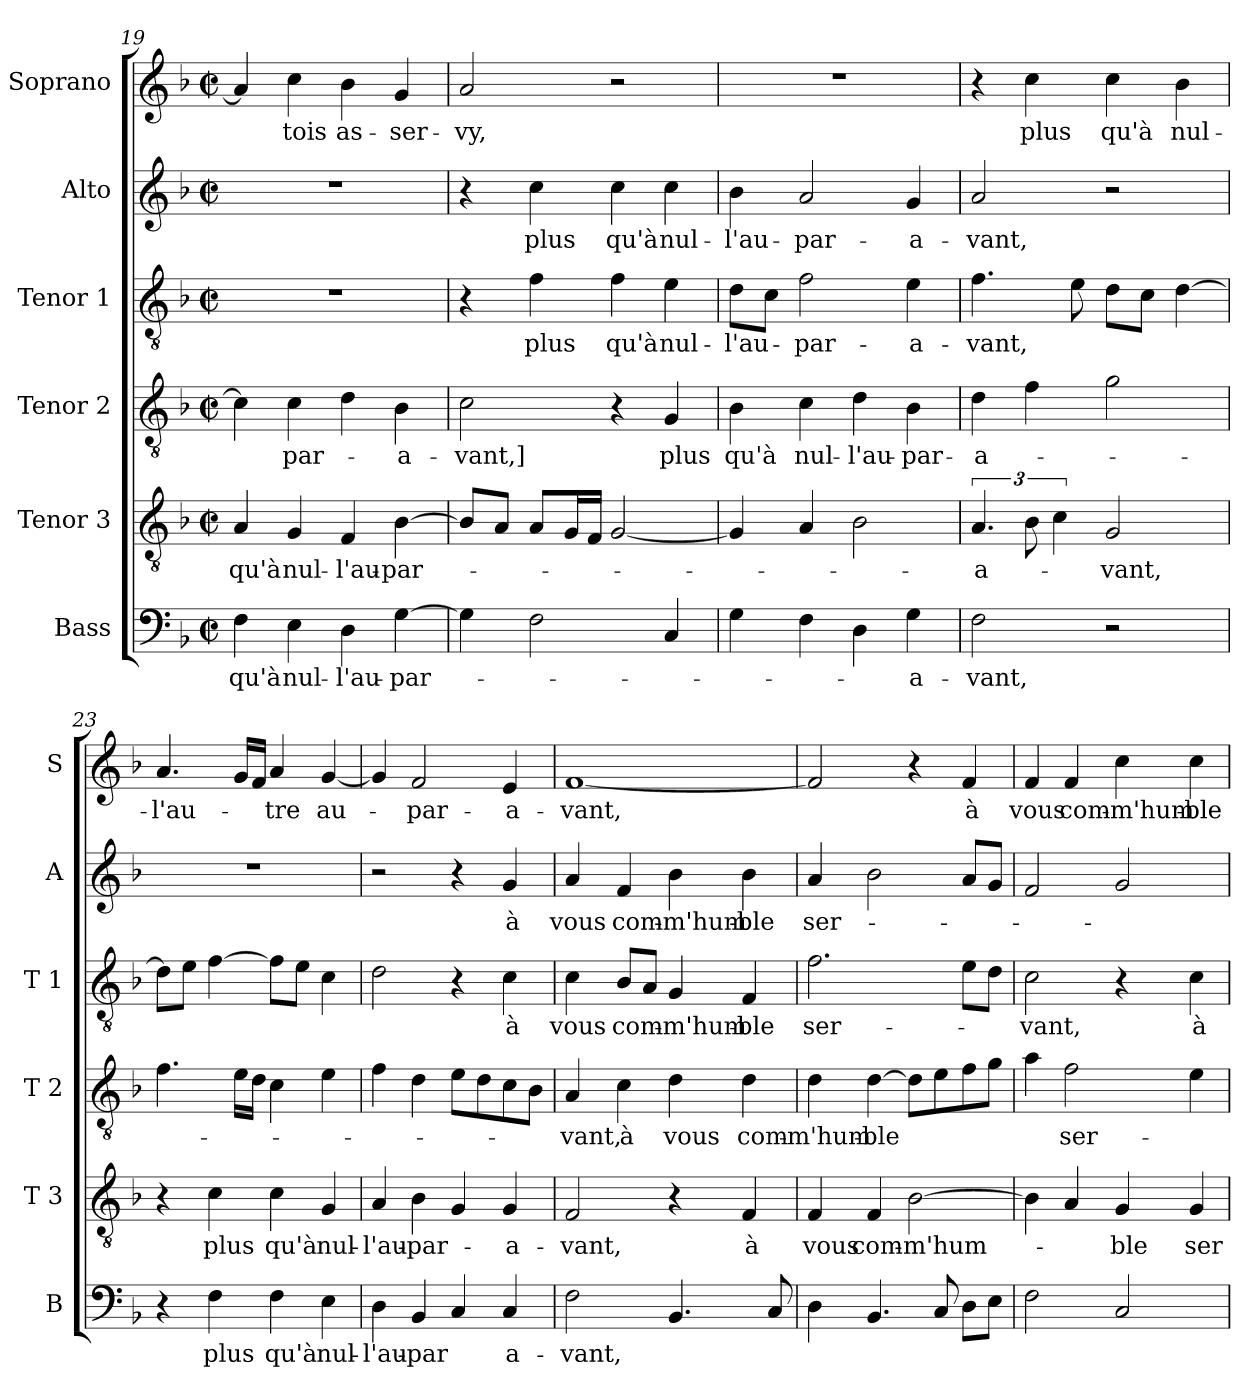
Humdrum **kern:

**kern	**text	**kern	**text	**kern	**text	**kern	**text	**kern	**text	**kern	**text
*part6	*part6	*part5	*part5	*part4	*part4	*part3	*part3	*part2	*part2	*part1	*part1
*staff6	*staff6	*staff5	*staff5	*staff4	*staff4	*staff3	*staff3	*staff2	*staff2	*staff1	*staff1
*I"Bass	*	*I"Tenor 3	*	*I"Tenor 2	*	*I"Tenor 1	*	*I"Alto	*	*I"Soprano	*
*I'B	*	*I'T 3	*	*I'T 2	*	*I'T 1	*	*I'A	*	*I'S	*
*clefF4	*	*clefGv2	*	*clefGv2	*	*clefGv2	*	*clefG2	*	*clefG2	*
*k[b-]	*	*k[b-]	*	*k[b-]	*	*k[b-]	*	*k[b-]	*	*k[b-]	*
*F:	*	*F:	*	*F:	*	*F:	*	*F:	*	*F:	*
*M2/2	*	*M2/2	*	*M2/2	*	*M2/2	*	*M2/2	*	*M2/2	*
*met(c|)	*	*met(c|)	*	*met(c|)	*	*met(c|)	*	*met(c|)	*	*met(c|)	*
=19	=19	=19	=19	=19	=19	=19	=19	=19	=19	=19	=19
4F\	qu'à	4A/	qu'à	4c\]	.	1r	.	1r	.	4a/]	.
4E\	nul-	4G/	nul-	4c\	-par-	.	.	.	.	4cc\	-tois
4D\	-l'au-	4F/	-l'au-	4d\	.	.	.	.	.	4b-\	as-
[4G\	-par-	[4B-\	-par-	4B-\	-a-	.	.	.	.	4g/	-ser-
=20	=20	=20	=20	=20	=20	=20	=20	=20	=20	=20	=20
4G\]	.	8B-/L]	.	2c\	-vant,]	4r	.	4r	.	2a/	-vy,
.	.	8A/J	.	.	.	.	.	.	.	.	.
2F\	.	8A/L	.	.	.	4f\	plus	4cc\	plus	.	.
.	.	16G/L	.	.	.	.	.	.	.	.	.
.	.	16F/JJ	.	.	.	.	.	.	.	.	.
.	.	[2G/	.	4r	.	4f\	qu'à	4cc\	qu'à	2r	.
4C/	.	.	.	4G/	plus	4e\	nul-	4cc\	nul-	.	.
=21	=21	=21	=21	=21	=21	=21	=21	=21	=21	=21	=21
4G\	.	4G/]	.	4B-\	qu'à	8d\L	-l'au-	4b-\	-l'au-	1r	.
.	.	.	.	.	.	8c\J	.	.	.	.	.
4F\	.	4A/	.	4c\	nul-	2f\	-par-	2a/	-par-	.	.
4D\	.	2B-\	.	4d\	-l'au-	.	.	.	.	.	.
4G\	-a-	.	.	4B-\	-par-	4e\	-a-	4g/	-a-	.	.
=22	=22	=22	=22	=22	=22	=22	=22	=22	=22	=22	=22
2F\	-vant,	6.A/	-a-	4d\	-a-	4.f\	-vant,	2a/	-vant,	4r	.
.	.	12B-\	.	4f\	.	.	.	.	.	4cc\	plus
.	.	6c\	.	.	.	.	.	.	.	.	.
.	.	.	.	.	.	8e\	.	.	.	.	.
2r	.	2G/	-vant,	2g\	.	8d\L	.	2r	.	4cc\	qu'à
.	.	.	.	.	.	8c\J	.	.	.	.	.
.	.	.	.	.	.	[4d\	.	.	.	4b-\	nul-
=23	=23	=23	=23	=23	=23	=23	=23	=23	=23	=23	=23
4r	.	4r	.	4.f\	.	8d\L]	.	1r	.	4.a/	-l'au-
.	.	.	.	.	.	8e\J	.	.	.	.	.
4F\	plus	4c\	plus	.	.	[4f\	.	.	.	.	.
.	.	.	.	16e\LL	.	.	.	.	.	16g/LL	.
.	.	.	.	16d\JJ	.	.	.	.	.	16f/JJ	.
4F\	qu'à	4c\	qu'à	4c\	.	8f\L]	.	.	.	4a/	-tre
.	.	.	.	.	.	8e\J	.	.	.	.	.
4E\	nul-	4G/	nul-	4e\	.	4c\	.	.	.	[4g/	au-
!!LO:PB:g=z
=24	=24	=24	=24	=24	=24	=24	=24	=24	=24	=24	=24
4D\	-l'au-	4A/	-l'au-	4f\	.	2d\	.	2r	.	4g/]	.
4BB-/	-par	4B-\	-par-	4d\	.	.	.	.	.	2f/	-par-
4C/	.	4G/	.	8e\L	.	4r	.	4r	.	.	.
.	.	.	.	8d\	.	.	.	.	.	.	.
4C/	a-	4G/	-a-	8c\	.	4c\	à	4g/	à	4e/	-a-
.	.	.	.	8B-\J	.	.	.	.	.	.	.
=25	=25	=25	=25	=25	=25	=25	=25	=25	=25	=25	=25
2F\	-vant,	2F/	-vant,	4A/	-vant,	4c\	vous	4a/	vous	[1f	-vant,
.	.	.	.	4c\	à	8B-/L	com-	4f/	com-	.	.
.	.	.	.	.	.	8A/J	.	.	.	.	.
4.BB-/	.	4r	.	4d\	vous	4G/	-m'hum-	4b-\	-m'hum-	.	.
.	.	4F/	à	4d\	com-	4F/	-ble	4b-\	-ble	.	.
8C/	.	.	.	.	.	.	.	.	.	.	.
=26	=26	=26	=26	=26	=26	=26	=26	=26	=26	=26	=26
4D\	.	4F/	vous	4d\	-m'hum-	2.f\	ser-	4a/	ser-	2f/]	.
4.BB-/	.	4F/	com-	[4d\	-ble	.	.	2b-\	.	.	.
.	.	[2B-\	-m'hum-	8d\L]	.	.	.	.	.	4r	.
8C/	.	.	.	8e\	.	.	.	.	.	.	.
8D\L	.	.	.	8f\	.	8e\L	.	8a/L	.	4f/	à
8E\J	.	.	.	8g\J	.	8d\J	.	8g/J	.	.	.
=27	=27	=27	=27	=27	=27	=27	=27	=27	=27	=27	=27
2F\	.	4B-\]	.	4a\	.	2c\	-vant,	2f/	.	4f/	vous
.	.	4A/	.	2f\	ser-	.	.	.	.	4f/	com-
2C/	.	4G/	-ble	.	.	4r	.	2g/	.	4cc\	-m'hum-
.	.	4G/	ser-	4e\	.	4c\	à	.	.	4cc\	-ble
=	=	=	=	=	=	=	=	=	=	=	=
*-	*-	*-	*-	*-	*-	*-	*-	*-	*-	*-	*-
